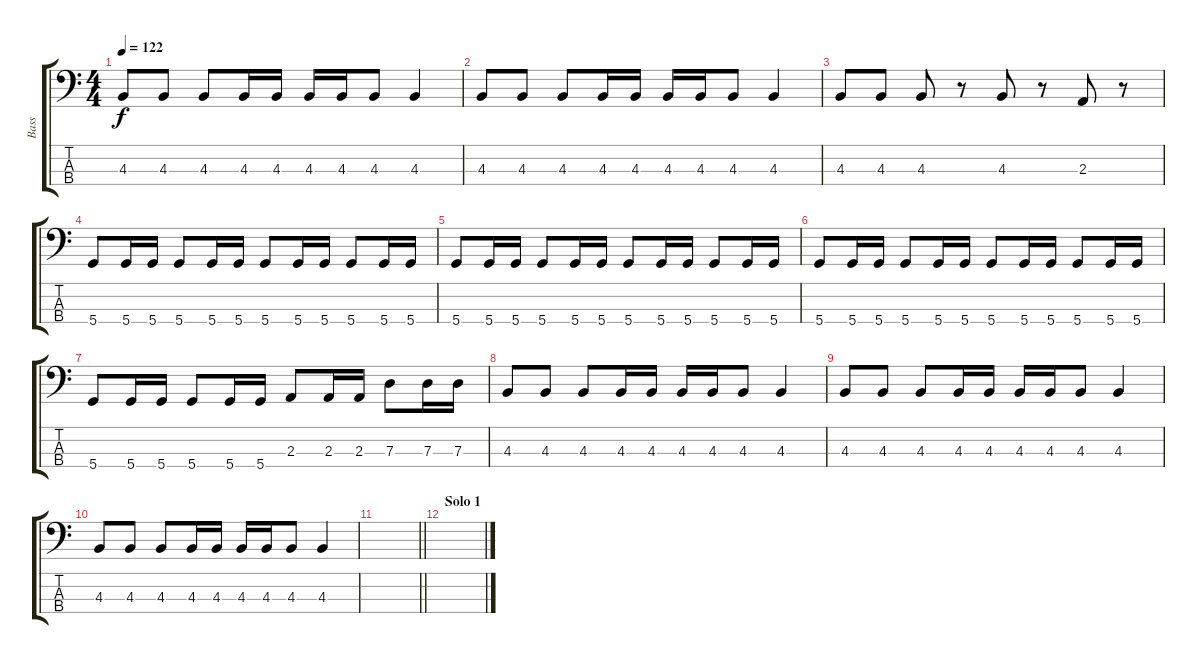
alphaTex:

\track ("Bass" "Bass") {instrument electricbassfinger}
\staff {score tabs}
\tuning (F2 C2 G1 D1) {hide}
\ts (4 4)
\tempo 122
\clef f4
\ks c
4.3.8{dy f} 4.3.8 4.3.8 4.3.16 4.3.16 4.3.16 4.3.16 4.3.8 4.3.4 |
4.3.8 4.3.8 4.3.8 4.3.16 4.3.16 4.3.16 4.3.16 4.3.8 4.3.4 |
4.3.8 4.3.8 4.3.8 r.8 4.3.8 r.8 2.3.8 r.8 |
5.4.8 5.4.16 5.4.16 5.4.8 5.4.16 5.4.16 5.4.8 5.4.16 5.4.16 5.4.8 5.4.16 5.4.16 |
5.4.8 5.4.16 5.4.16 5.4.8 5.4.16 5.4.16 5.4.8 5.4.16 5.4.16 5.4.8 5.4.16 5.4.16 |
5.4.8 5.4.16 5.4.16 5.4.8 5.4.16 5.4.16 5.4.8 5.4.16 5.4.16 5.4.8 5.4.16 5.4.16 |
5.4.8 5.4.16 5.4.16 5.4.8 5.4.16 5.4.16 2.3.8 2.3.16 2.3.16 7.3.8 7.3.16 7.3.16 |
4.3.8 4.3.8 4.3.8 4.3.16 4.3.16 4.3.16 4.3.16 4.3.8 4.3.4 |
4.3.8 4.3.8 4.3.8 4.3.16 4.3.16 4.3.16 4.3.16 4.3.8 4.3.4 |
4.3.8 4.3.8 4.3.8 4.3.16 4.3.16 4.3.16 4.3.16 4.3.8 4.3.4 |
\barLineRight lightlight
|
\section ("" "Solo 1")
